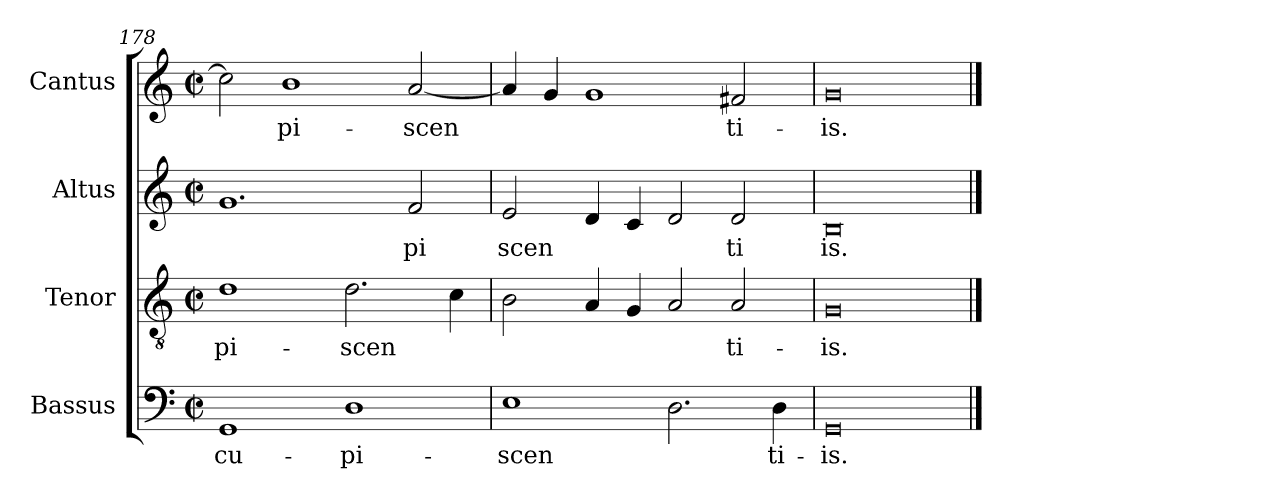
**kern	**text	**kern	**text	**kern	**text	**kern	**text
*part4	*part4	*part3	*part3	*part2	*part2	*part1	*part1
*staff4	*staff4	*staff3	*staff3	*staff2	*staff2	*staff1	*staff1
*I"Bassus	*	*I"Tenor	*	*I"Altus	*	*I"Cantus	*
*	*	*	*	*I'A	*	*I'C	*
*clefF4	*	*clefGv2	*	*clefG2	*	*clefG2	*
*k[]	*	*k[]	*	*k[]	*	*k[]	*
*C:	*	*C:	*	*C:	*	*C:	*
*M2/2	*	*M2/2	*	*M2/2	*	*M2/2	*
*met(c|)	*	*met(c|)	*	*met(c|)	*	*met(c|)	*
=178	=178	=178	=178	=178	=178	=178	=178
!	!LO:LY:b:cj	!	!LO:LY:b:cj	!	!LO:LY:b:cj	!	!LO:LY:b:cj
1GG	-cu-	1d	-pi-	1.g	.	2cc\]	--
!	!	!	!	!	!	!	!LO:LY:b:cj
.	.	.	.	.	.	1b	-pi-
!	!LO:LY:b:cj	!	!LO:LY:b:cj	!	!	!	!
1D	-pi-	2.d\	-scen-	.	.	.	.
!	!	!	!	!	!LO:LY:b:cj	!	!LO:LY:b:cj
.	.	.	.	2f/	pi	[<2a/	-scen-
!	!	!	!LO:LY:b:cj	!	!	!	!
.	.	4c\	--	.	.	.	.
=179	=179	=179	=179	=179	=179	=179	=179
!	!LO:LY:b:cj	!	!LO:LY:b:cj	!	!LO:LY:b:cj	!	!LO:LY:b:cj
1E	-scen-	2B\	--	2e/	scen	4a/]	--
!	!	!	!	!	!	!	!LO:LY:b:cj
.	.	.	.	.	.	4g/	--
!	!	!	!LO:LY:b:cj	!	!LO:LY:b:cj	!	!LO:LY:b:cj
.	.	4A/	--	4d/	.	1g	--
!	!	!	!LO:LY:b:cj	!	!LO:LY:b:cj	!	!
.	.	4G/	--	4c/	.	.	.
!	!LO:LY:b:cj	!	!LO:LY:b:cj	!	!LO:LY:b:cj	!	!
2.D\	--	2A/	--	2d/	.	.	.
!	!	!	!LO:LY:b:cj	!	!LO:LY:b:cj	!	!LO:LY:b:cj
.	.	2A/	-ti-	2d/	ti	2f#/	-ti-
!	!LO:LY:b:cj	!	!	!	!	!	!
4D\	-ti-	.	.	.	.	.	.
=180	=180	=180	=180	=180	=180	=180	=180
!	!LO:LY:b:cj	!	!LO:LY:b:cj	!	!LO:LY:b:cj	!	!LO:LY:b:cj
0GG	-is.	0G	-is.	0B	is.	0g	-is.
==	==	==	==	==	==	==	==
*-	*-	*-	*-	*-	*-	*-	*-
